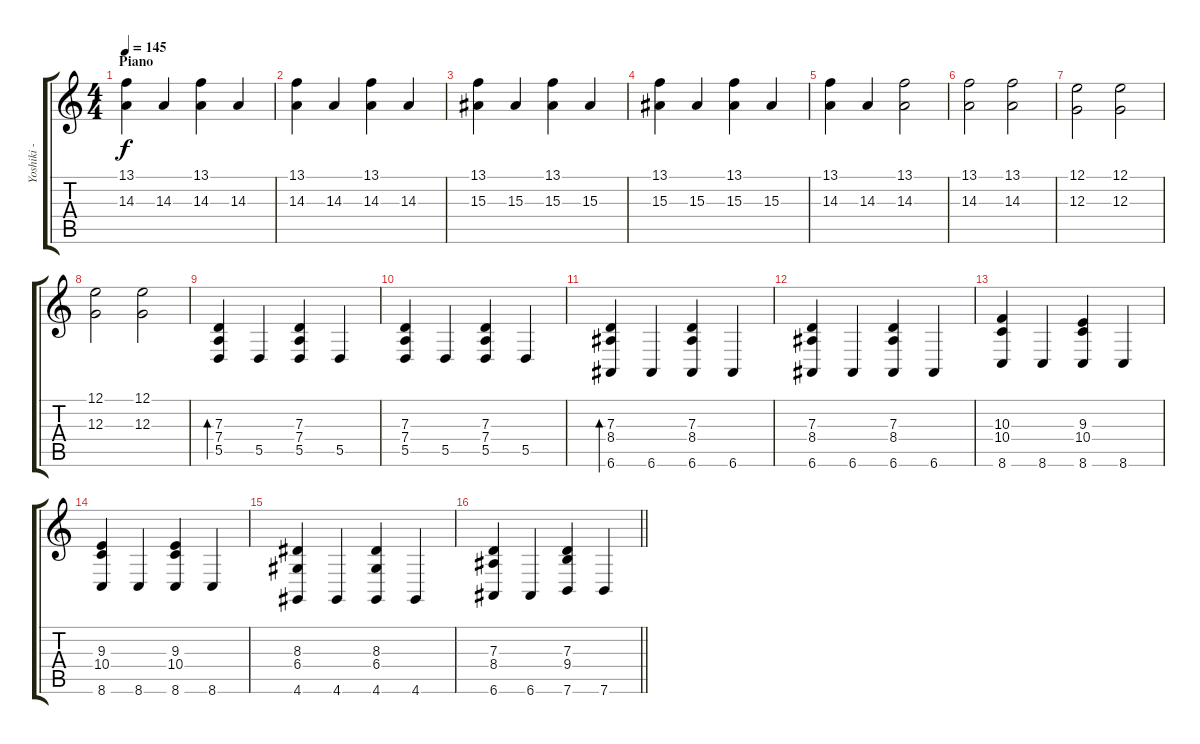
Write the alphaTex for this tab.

\track ("Yoshiki - Droite" "Yoshiki - ") {instrument acousticgrandpiano}
\staff {score tabs}
\tuning (E4 B3 G3 D3 A2 E2) {hide}
\ts (4 4)
\section ("" "Piano")
\tempo 145
\clef g2
\ks c
(13.1 14.3).4{dy f} 14.3.4 (13.1 14.3).4 14.3.4 |
(13.1 14.3).4 14.3.4 (13.1 14.3).4 14.3.4 |
(13.1 15.3).4 15.3.4 (13.1 15.3).4 15.3.4 |
(13.1 15.3).4 15.3.4 (13.1 15.3).4 15.3.4 |
(13.1 14.3).4 14.3.4 (13.1 14.3).2 |
(13.1 14.3).2 (13.1 14.3).2 |
(12.1 12.3).2 (12.1 12.3).2 |
(12.1 12.3).2 (12.1 12.3).2 |
(7.3 7.4 5.5).4{bd 480} 5.5.4 (7.3 7.4 5.5).4 5.5.4 |
(7.3 7.4 5.5).4 5.5.4 (7.3 7.4 5.5).4 5.5.4 |
(7.3 8.4 6.6).4{bd 480} 6.6.4 (7.3 8.4 6.6).4 6.6.4 |
(7.3 8.4 6.6).4 6.6.4 (7.3 8.4 6.6).4 6.6.4 |
(10.3 10.4 8.6).4 8.6.4 (9.3 10.4 8.6).4 8.6.4 |
(9.3 10.4 8.6).4 8.6.4 (9.3 10.4 8.6).4 8.6.4 |
(8.3 6.4 4.6).4 4.6.4 (8.3 6.4 4.6).4 4.6.4 |
\barLineRight lightlight
(7.3 8.4 6.6).4 6.6.4 (7.3 9.4 7.6).4 7.6.4
